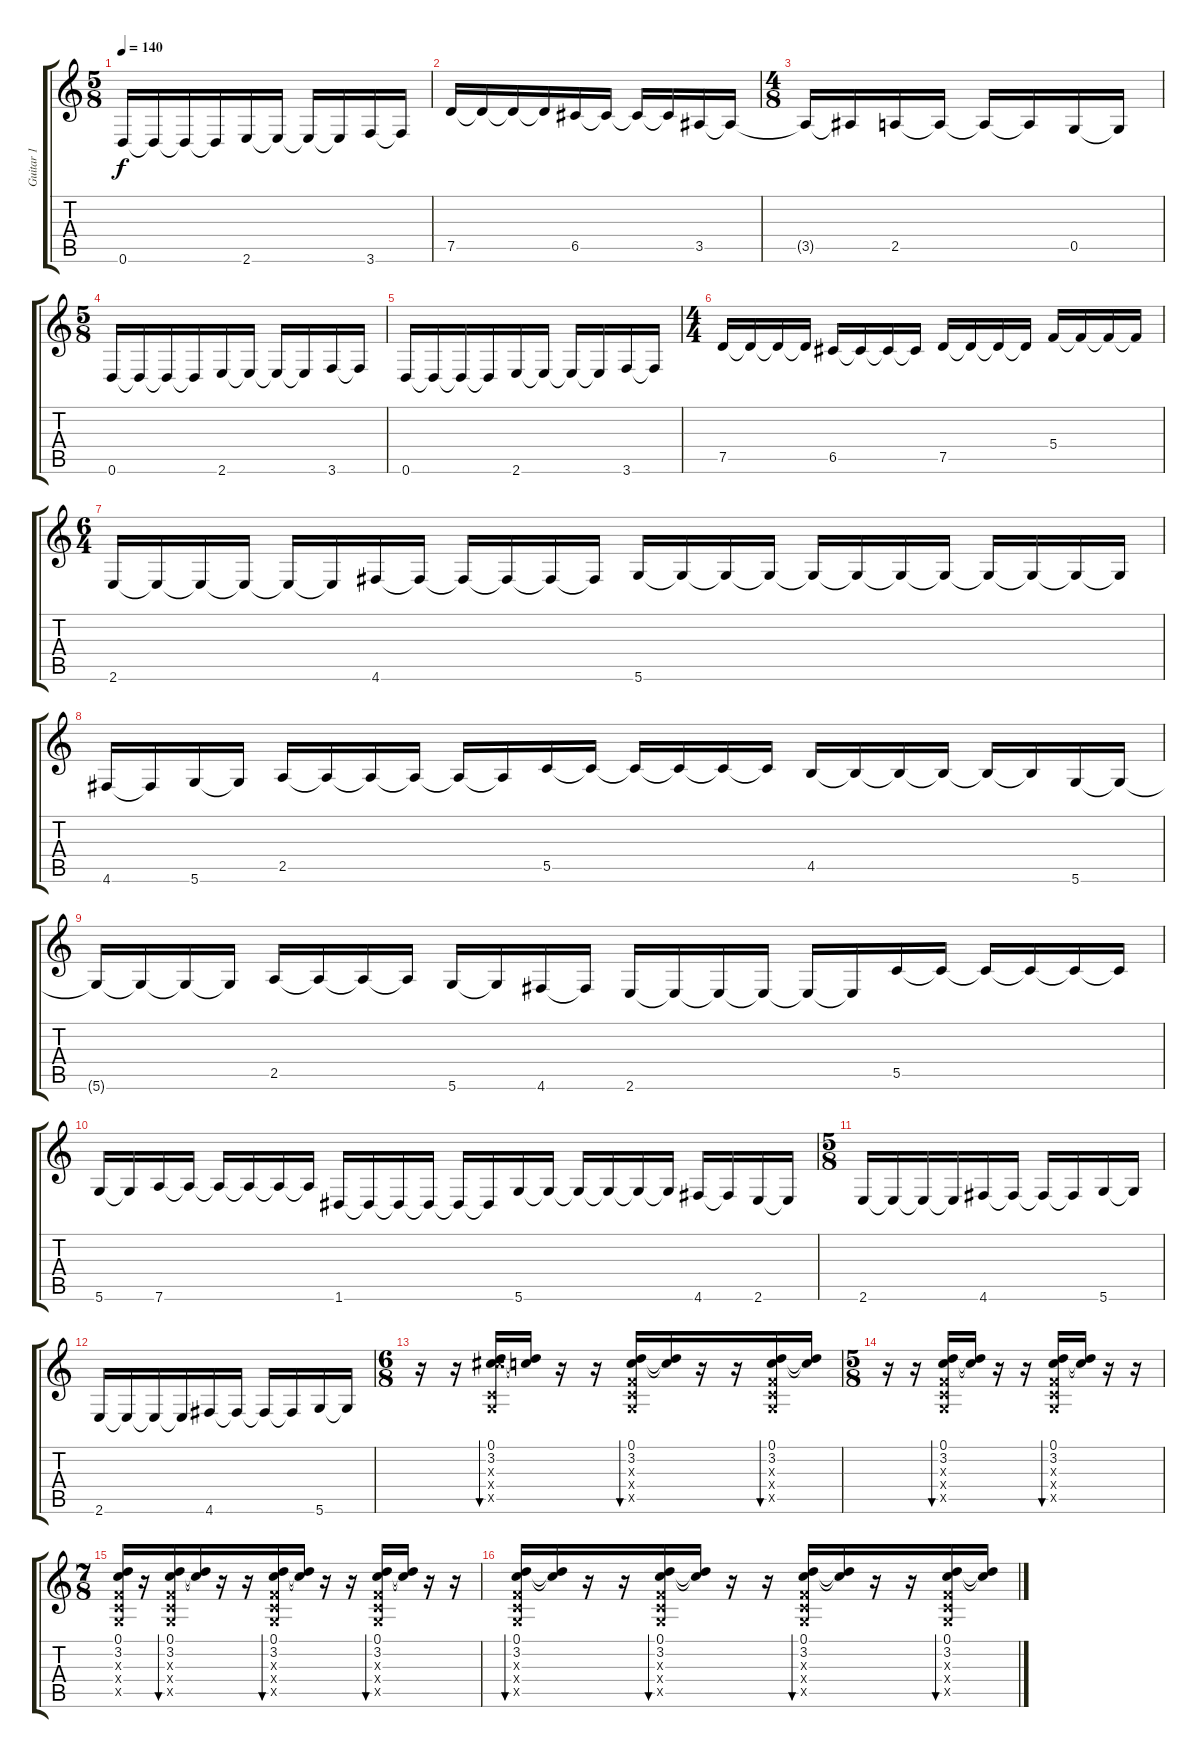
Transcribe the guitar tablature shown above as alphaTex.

\track ("Guitar 1" "Guitar 1") {instrument distortionguitar}
\staff {score tabs}
\tuning (D4 A3 F3 C3 G2 D2) {hide}
\ts (5 8)
\tempo 140
\clef g2
\ks c
0.6.16{dy f} 0.6{t}.16 0.6{t}.16 0.6{t}.16 2.6.16 2.6{t}.16 2.6{t}.16 2.6{t}.16 3.6.16 3.6{t}.16 |
7.5.16 7.5{t}.16 7.5{t}.16 7.5{t}.16 6.5.16 6.5{t}.16 6.5{t}.16 6.5{t}.16 3.5.16 3.5{t}.16 |
\ts (4 8)
3.5{t}.16 3.5{t}.16 2.5.16 2.5{t}.16 2.5{t}.16 2.5{t}.16 0.5.16 0.5{t}.16 |
\ts (5 8)
0.6.16 0.6{t}.16 0.6{t}.16 0.6{t}.16 2.6.16 2.6{t}.16 2.6{t}.16 2.6{t}.16 3.6.16 3.6{t}.16 |
0.6.16 0.6{t}.16 0.6{t}.16 0.6{t}.16 2.6.16 2.6{t}.16 2.6{t}.16 2.6{t}.16 3.6.16 3.6{t}.16 |
\ts (4 4)
7.5.16 7.5{t}.16 7.5{t}.16 7.5{t}.16 6.5.16 6.5{t}.16 6.5{t}.16 6.5{t}.16 7.5.16 7.5{t}.16 7.5{t}.16 7.5{t}.16 5.4.16 5.4{t}.16 5.4{t}.16 5.4{t}.16 |
\ts (6 4)
2.6.16 2.6{t}.16 2.6{t}.16 2.6{t}.16 2.6{t}.16 2.6{t}.16 4.6.16 4.6{t}.16 4.6{t}.16 4.6{t}.16 4.6{t}.16 4.6{t}.16 5.6.16 5.6{t}.16 5.6{t}.16 5.6{t}.16 5.6{t}.16 5.6{t}.16 5.6{t}.16 5.6{t}.16 5.6{t}.16 5.6{t}.16 5.6{t}.16 5.6{t}.16 |
4.6.16 4.6{t}.16 5.6.16 5.6{t}.16 2.5.16 2.5{t}.16 2.5{t}.16 2.5{t}.16 2.5{t}.16 2.5{t}.16 5.5.16 5.5{t}.16 5.5{t}.16 5.5{t}.16 5.5{t}.16 5.5{t}.16 4.5.16 4.5{t}.16 4.5{t}.16 4.5{t}.16 4.5{t}.16 4.5{t}.16 5.6.16 5.6{t}.16 |
5.6{t}.16 5.6{t}.16 5.6{t}.16 5.6{t}.16 2.5.16 2.5{t}.16 2.5{t}.16 2.5{t}.16 5.6.16 5.6{t}.16 4.6.16 4.6{t}.16 2.6.16 2.6{t}.16 2.6{t}.16 2.6{t}.16 2.6{t}.16 2.6{t}.16 5.5.16 5.5{t}.16 5.5{t}.16 5.5{t}.16 5.5{t}.16 5.5{t}.16 |
5.6.16 5.6{t}.16 7.6.16 7.6{t}.16 7.6{t}.16 7.6{t}.16 7.6{t}.16 7.6{t}.16 1.6.16 1.6{t}.16 1.6{t}.16 1.6{t}.16 1.6{t}.16 1.6{t}.16 5.6.16 5.6{t}.16 5.6{t}.16 5.6{t}.16 5.6{t}.16 5.6{t}.16 4.6.16 4.6{t}.16 2.6.16 2.6{t}.16 |
\ts (5 8)
2.6.16 2.6{t}.16 2.6{t}.16 2.6{t}.16 4.6.16 4.6{t}.16 4.6{t}.16 4.6{t}.16 5.6.16 5.6{t}.16 |
2.6.16 2.6{t}.16 2.6{t}.16 2.6{t}.16 4.6.16 4.6{t}.16 4.6{t}.16 4.6{t}.16 5.6.16 5.6{t}.16 |
\ts (6 8)
r.16 r.16 (0.1 3.2 8.3{x} 0.4{x} 0.5{x}).16{bu 480} (0.1{t} 3.2{t}).16 r.16 r.16 (0.1 3.2 0.3{x} 0.4{x} 0.5{x}).16{bu 480} (0.1{t} 3.2{t}).16 r.16 r.16 (0.1 3.2 0.3{x} 0.4{x} 0.5{x}).16{bu 480} (0.1{t} 3.2{t}).16 |
\ts (5 8)
r.16 r.16 (0.1 3.2 0.3{x} 0.4{x} 0.5{x}).16{bu 480} (0.1{t} 3.2{t}).16 r.16 r.16 (0.1 3.2 0.3{x} 0.4{x} 0.5{x}).16{bu 480} (0.1{t} 3.2{t}).16 r.16 r.16 |
\ts (7 8)
(0.1 3.2 0.3{x} 0.4{x} 0.5{x}).16 r.16 (0.1 3.2 0.3{x} 0.4{x} 0.5{x}).16{bu 480} (0.1{t} 3.2{t}).16 r.16 r.16 (0.1 3.2 0.3{x} 0.4{x} 0.5{x}).16{bu 480} (0.1{t} 3.2{t}).16 r.16 r.16 (0.1 3.2 0.3{x} 0.4{x} 0.5{x}).16{bu 480} (0.1{t} 3.2{t}).16 r.16 r.16 |
(0.1 3.2 0.3{x} 0.4{x} 0.5{x}).16{bu 480} (0.1{t} 3.2{t}).16 r.16 r.16 (0.1 3.2 0.3{x} 0.4{x} 0.5{x}).16{bu 480} (0.1{t} 3.2{t}).16 r.16 r.16 (0.1 3.2 0.3{x} 0.4{x} 0.5{x}).16{bu 480} (0.1{t} 3.2{t}).16 r.16 r.16 (0.1 3.2 0.3{x} 0.4{x} 0.5{x}).16{bu 480} (0.1{t} 3.2{t}).16
